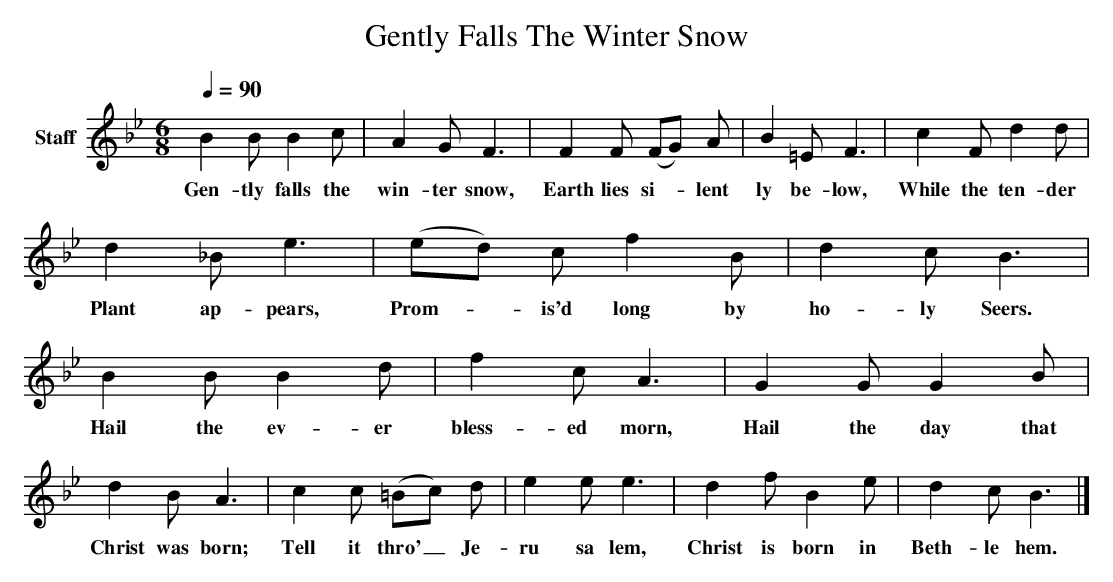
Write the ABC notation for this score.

X:1
T: Gently Falls The Winter Snow
L: 1/4
M: 6/8
Q: 1/4=90
V: P1 name="Staff"
K: Bb
[V: P1]  B B/ B c/ | A G/ F3/ | F F/ (F/G/) A/ | B =E/ F3/ | c F/ d d/ | d _B/ e3/ | (e/d/) c/ f B/ | d c/ B3/ | B B/ B d/ | f c/ A3/ | G G/ G B/ | d B/ A3/ | c c/ (=B/c/) d/ | e e/ e3/ | d f/ B e/ | d c/ B3/|]
w: Gen- tly falls the win- ter snow, Earth lies si-_ lent ly be- low, While the ten- der Plant ap- pears, Prom-_ is'd long by ho- ly Seers. Hail the ev- er bless- ed morn, Hail the day that Christ was born; Tell it thro'_ Je- ru sa lem, Christ is born in Beth- le hem.
